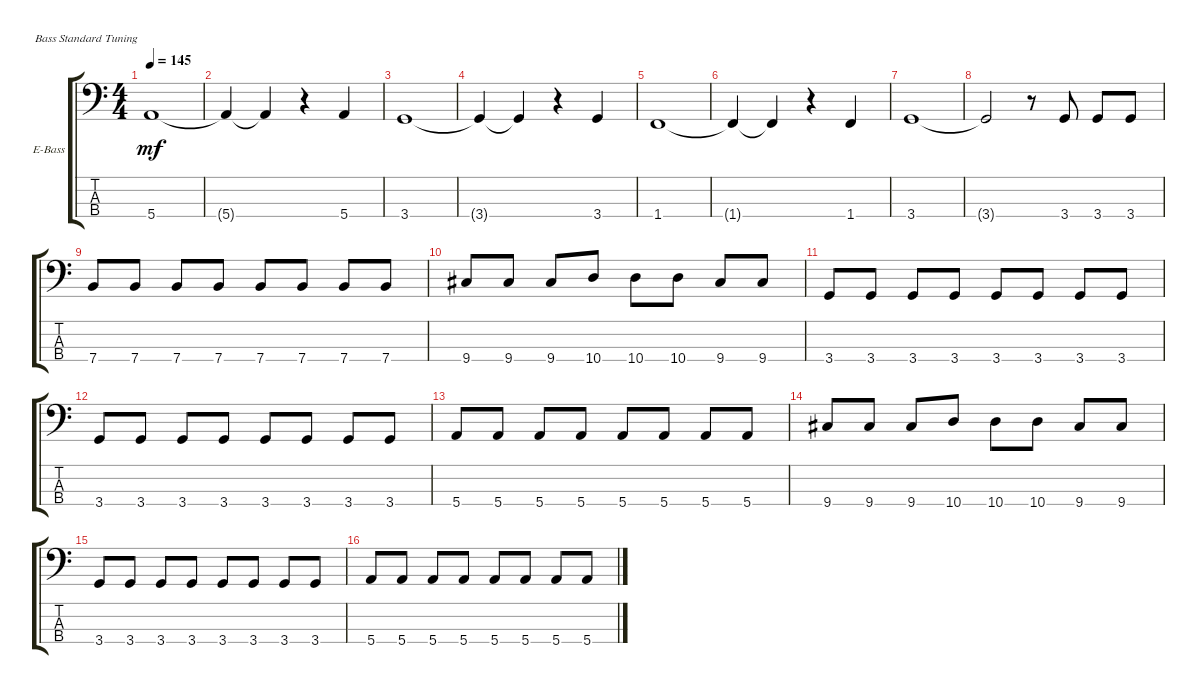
\defaultSystemsLayout 4
\bracketExtendMode groupsimilarinstruments
\firstSystemTrackNameOrientation horizontal
\otherSystemsTrackNameOrientation horizontal
\track ("Paul" "E-Bass") {instrument electricbassfinger}
\staff {score tabs}
\tuning (G2 D2 A1 E1)
\ts (4 4)
\tempo 145
\clef f4
\ks c
5.4.1{dy mf instrument electricbassfinger} |
5.4{t}.4 5.4{t}.4 r.4 5.4.4 |
3.4.1 |
3.4{t}.4 3.4{t}.4 r.4 3.4.4 |
1.4.1 |
1.4{t}.4 1.4{t}.4 r.4 1.4.4 |
3.4.1 |
3.4{t}.2 r.8 3.4.8 3.4.8 3.4.8 |
7.4.8 7.4.8 7.4.8 7.4.8 7.4.8 7.4.8 7.4.8 7.4.8 |
9.4.8 9.4.8 9.4.8 10.4.8 10.4.8 10.4.8 9.4.8 9.4.8 |
3.4.8 3.4.8 3.4.8 3.4.8 3.4.8 3.4.8 3.4.8 3.4.8 |
3.4.8 3.4.8 3.4.8 3.4.8 3.4.8 3.4.8 3.4.8 3.4.8 |
5.4.8 5.4.8 5.4.8 5.4.8 5.4.8 5.4.8 5.4.8 5.4.8 |
9.4.8 9.4.8 9.4.8 10.4.8 10.4.8 10.4.8 9.4.8 9.4.8 |
3.4.8 3.4.8 3.4.8 3.4.8 3.4.8 3.4.8 3.4.8 3.4.8 |
5.4.8 5.4.8 5.4.8 5.4.8 5.4.8 5.4.8 5.4.8 5.4.8
